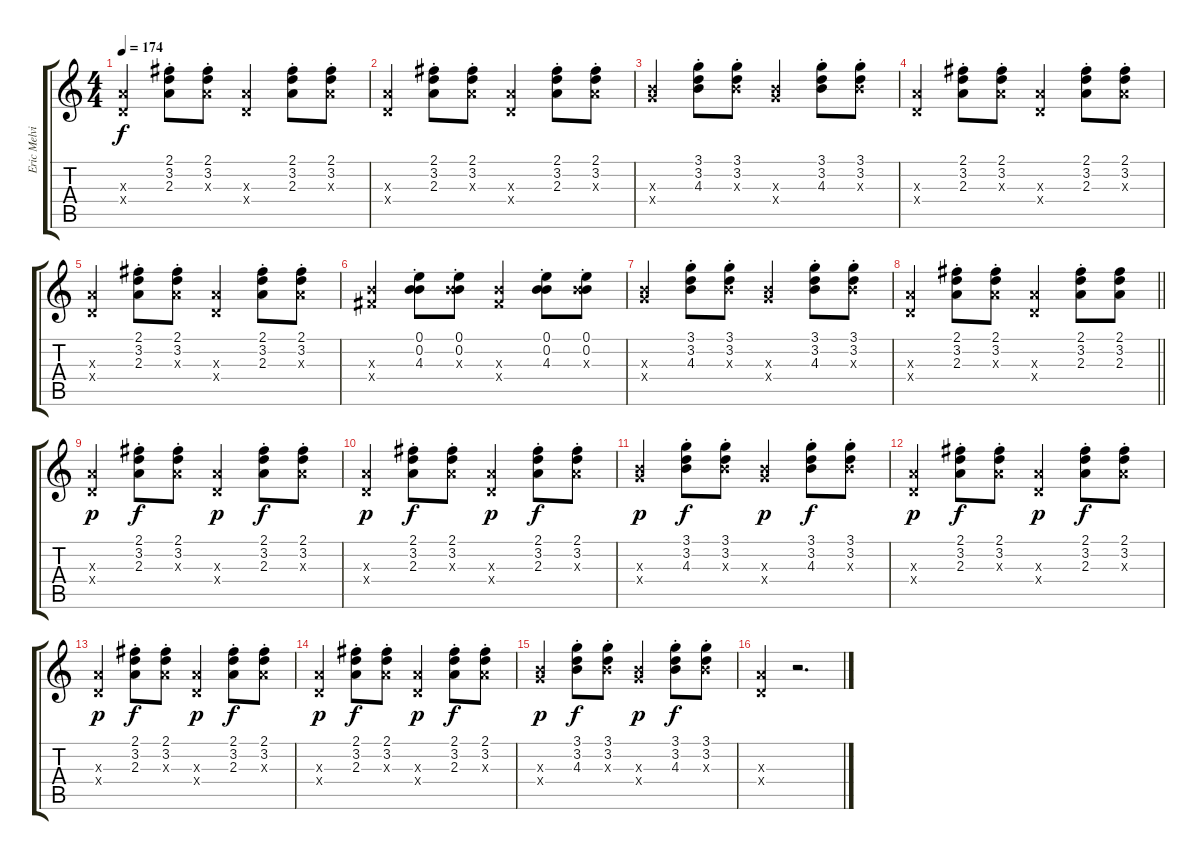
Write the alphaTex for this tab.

\track ("Eric Melvin" "Eric Melvi") {instrument distortionguitar}
\staff {score tabs}
\tuning (E4 B3 G3 D3 A2 E2) {hide}
\ts (4 4)
\tempo 174
\clef g2
\ks c
(2.3{x} 0.4{x}).4{dy f} (2.1{st} 3.2{st} 2.3{st}).8 (2.1{st} 3.2{st} 2.3{st x}).8 (2.3{x} 0.4{x}).4 (2.1{st} 3.2{st} 2.3{st}).8 (2.1{st} 3.2{st} 2.3{st x}).8 |
(2.3{x} 0.4{x}).4 (2.1{st} 3.2{st} 2.3{st}).8 (2.1{st} 3.2{st} 2.3{st x}).8 (2.3{x} 0.4{x}).4 (2.1{st} 3.2{st} 2.3{st}).8 (2.1{st} 3.2{st} 2.3{st x}).8 |
(4.3{x} 5.4{x}).4 (3.1{st} 3.2{st} 4.3{st}).8 (3.1{st} 3.2{st} 4.3{st x}).8 (4.3{x} 5.4{x}).4 (3.1{st} 3.2{st} 4.3{st}).8 (3.1{st} 3.2{st} 4.3{st x}).8 |
(2.3{x} 0.4{x}).4 (2.1{st} 3.2{st} 2.3{st}).8 (2.1{st} 3.2{st} 2.3{st x}).8 (2.3{x} 0.4{x}).4 (2.1{st} 3.2{st} 2.3{st}).8 (2.1{st} 3.2{st} 2.3{st x}).8 |
(2.3{x} 0.4{x}).4 (2.1{st} 3.2{st} 2.3{st}).8 (2.1{st} 3.2{st} 2.3{st x}).8 (2.3{x} 0.4{x}).4 (2.1{st} 3.2{st} 2.3{st}).8 (2.1{st} 3.2{st} 2.3{st x}).8 |
(4.3{x} 4.4{x}).4 (0.1{st} 0.2{st} 4.3{st}).8 (0.1{st} 0.2{st} 4.3{st x}).8 (4.3{x} 4.4{x}).4 (0.1{st} 0.2{st} 4.3{st}).8 (0.1{st} 0.2{st} 4.3{st x}).8 |
(4.3{x} 5.4{x}).4 (3.1{st} 3.2{st} 4.3{st}).8 (3.1{st} 3.2{st} 4.3{st x}).8 (4.3{x} 5.4{x}).4 (3.1{st} 3.2{st} 4.3{st}).8 (3.1{st} 3.2{st} 4.3{st x}).8 |
\barLineRight lightlight
(2.3{x} 0.4{x}).4 (2.1{st} 3.2{st} 2.3{st}).8 (2.1{st} 3.2{st} 2.3{st x}).8 (2.3{x} 0.4{x}).4 (2.1{st} 3.2{st} 2.3{st}).8 (2.1 3.2 2.3).8 |
\section ("" "")
(2.3{x} 0.4{x}).4{dy p} (2.1{st} 3.2{st} 2.3{st}).8{dy f} (2.1{st} 3.2{st} 2.3{st x}).8 (2.3{x} 0.4{x}).4{dy p} (2.1{st} 3.2{st} 2.3{st}).8{dy f} (2.1{st} 3.2{st} 2.3{st x}).8 |
(2.3{x} 0.4{x}).4{dy p} (2.1{st} 3.2{st} 2.3{st}).8{dy f} (2.1{st} 3.2{st} 2.3{st x}).8 (2.3{x} 0.4{x}).4{dy p} (2.1{st} 3.2{st} 2.3{st}).8{dy f} (2.1{st} 3.2{st} 2.3{st x}).8 |
(4.3{x} 5.4{x}).4{dy p} (3.1{st} 3.2{st} 4.3{st}).8{dy f} (3.1{st} 3.2{st} 4.3{st x}).8 (4.3{x} 5.4{x}).4{dy p} (3.1{st} 3.2{st} 4.3{st}).8{dy f} (3.1{st} 3.2{st} 4.3{st x}).8 |
(2.3{x} 0.4{x}).4{dy p} (2.1{st} 3.2{st} 2.3{st}).8{dy f} (2.1{st} 3.2{st} 2.3{st x}).8 (2.3{x} 0.4{x}).4{dy p} (2.1{st} 3.2{st} 2.3{st}).8{dy f} (2.1{st} 3.2{st} 2.3{st x}).8 |
(2.3{x} 0.4{x}).4{dy p} (2.1{st} 3.2{st} 2.3{st}).8{dy f} (2.1{st} 3.2{st} 2.3{st x}).8 (2.3{x} 0.4{x}).4{dy p} (2.1{st} 3.2{st} 2.3{st}).8{dy f} (2.1{st} 3.2{st} 2.3{st x}).8 |
(2.3{x} 0.4{x}).4{dy p} (2.1{st} 3.2{st} 2.3{st}).8{dy f} (2.1{st} 3.2{st} 2.3{st x}).8 (2.3{x} 0.4{x}).4{dy p} (2.1{st} 3.2{st} 2.3{st}).8{dy f} (2.1{st} 3.2{st} 2.3{st x}).8 |
(4.3{x} 5.4{x}).4{dy p} (3.1{st} 3.2{st} 4.3{st}).8{dy f} (3.1{st} 3.2{st} 4.3{st x}).8 (4.3{x} 5.4{x}).4{dy p} (3.1{st} 3.2{st} 4.3{st}).8{dy f} (3.1{st} 3.2{st} 4.3{st x}).8 |
(2.3{x} 0.4{x}).4 r.2{d}
